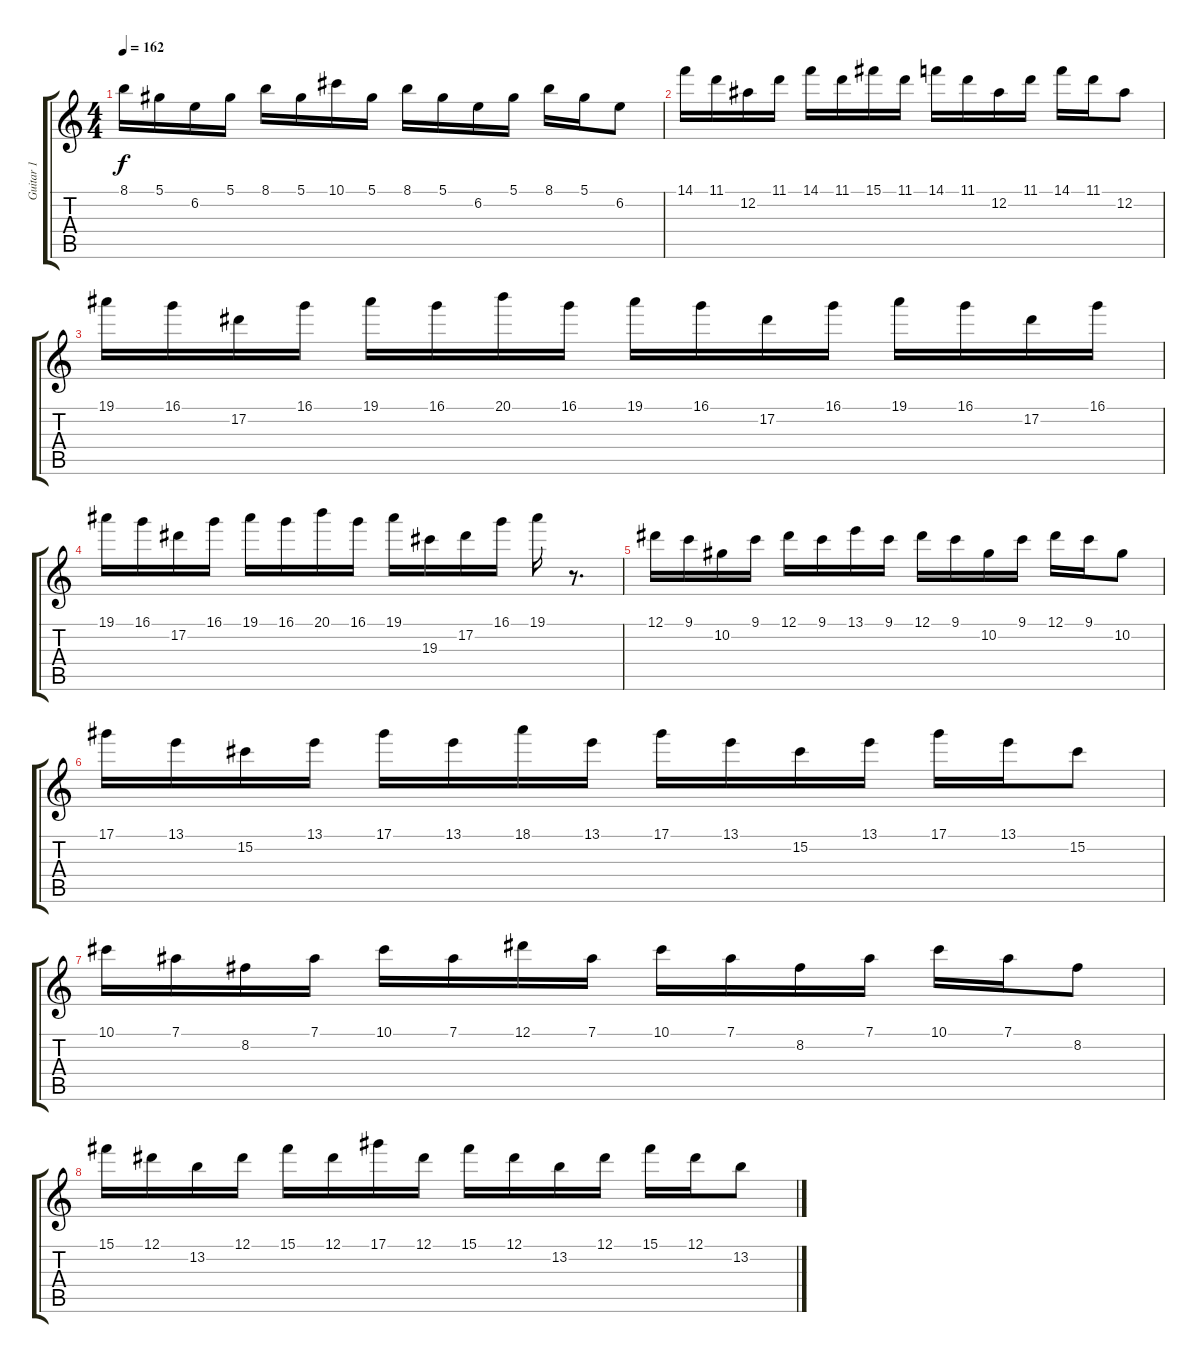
\track ("Guitar 1" "Guitar 1") {instrument distortionguitar}
\staff {score tabs}
\tuning (Eb4 Bb3 Gb3 Db3 Ab2 Eb2) {hide}
\ts (4 4)
\tempo 162
\clef g2
\ks c
8.1.16{dy f} 5.1.16 6.2.16 5.1.16 8.1.16 5.1.16 10.1.16 5.1.16 8.1.16 5.1.16 6.2.16 5.1.16 8.1.16 5.1.16 6.2.8 |
14.1.16 11.1.16 12.2.16 11.1.16 14.1.16 11.1.16 15.1.16 11.1.16 14.1.16 11.1.16 12.2.16 11.1.16 14.1.16 11.1.16 12.2.8 |
19.1.16 16.1.16 17.2.16 16.1.16 19.1.16 16.1.16 20.1.16 16.1.16 19.1.16 16.1.16 17.2.16 16.1.16 19.1.16 16.1.16 17.2.16 16.1.16 |
19.1.16 16.1.16 17.2.16 16.1.16 19.1.16 16.1.16 20.1.16 16.1.16 19.1.16 19.3.16 17.2.16 16.1.16 19.1.16 r.8{d} |
12.1.16 9.1.16 10.2.16 9.1.16 12.1.16 9.1.16 13.1.16 9.1.16 12.1.16 9.1.16 10.2.16 9.1.16 12.1.16 9.1.16 10.2.8 |
17.1.16 13.1.16 15.2.16 13.1.16 17.1.16 13.1.16 18.1.16 13.1.16 17.1.16 13.1.16 15.2.16 13.1.16 17.1.16 13.1.16 15.2.8 |
10.1.16 7.1.16 8.2.16 7.1.16 10.1.16 7.1.16 12.1.16 7.1.16 10.1.16 7.1.16 8.2.16 7.1.16 10.1.16 7.1.16 8.2.8 |
15.1.16 12.1.16 13.2.16 12.1.16 15.1.16 12.1.16 17.1.16 12.1.16 15.1.16 12.1.16 13.2.16 12.1.16 15.1.16 12.1.16 13.2.8
